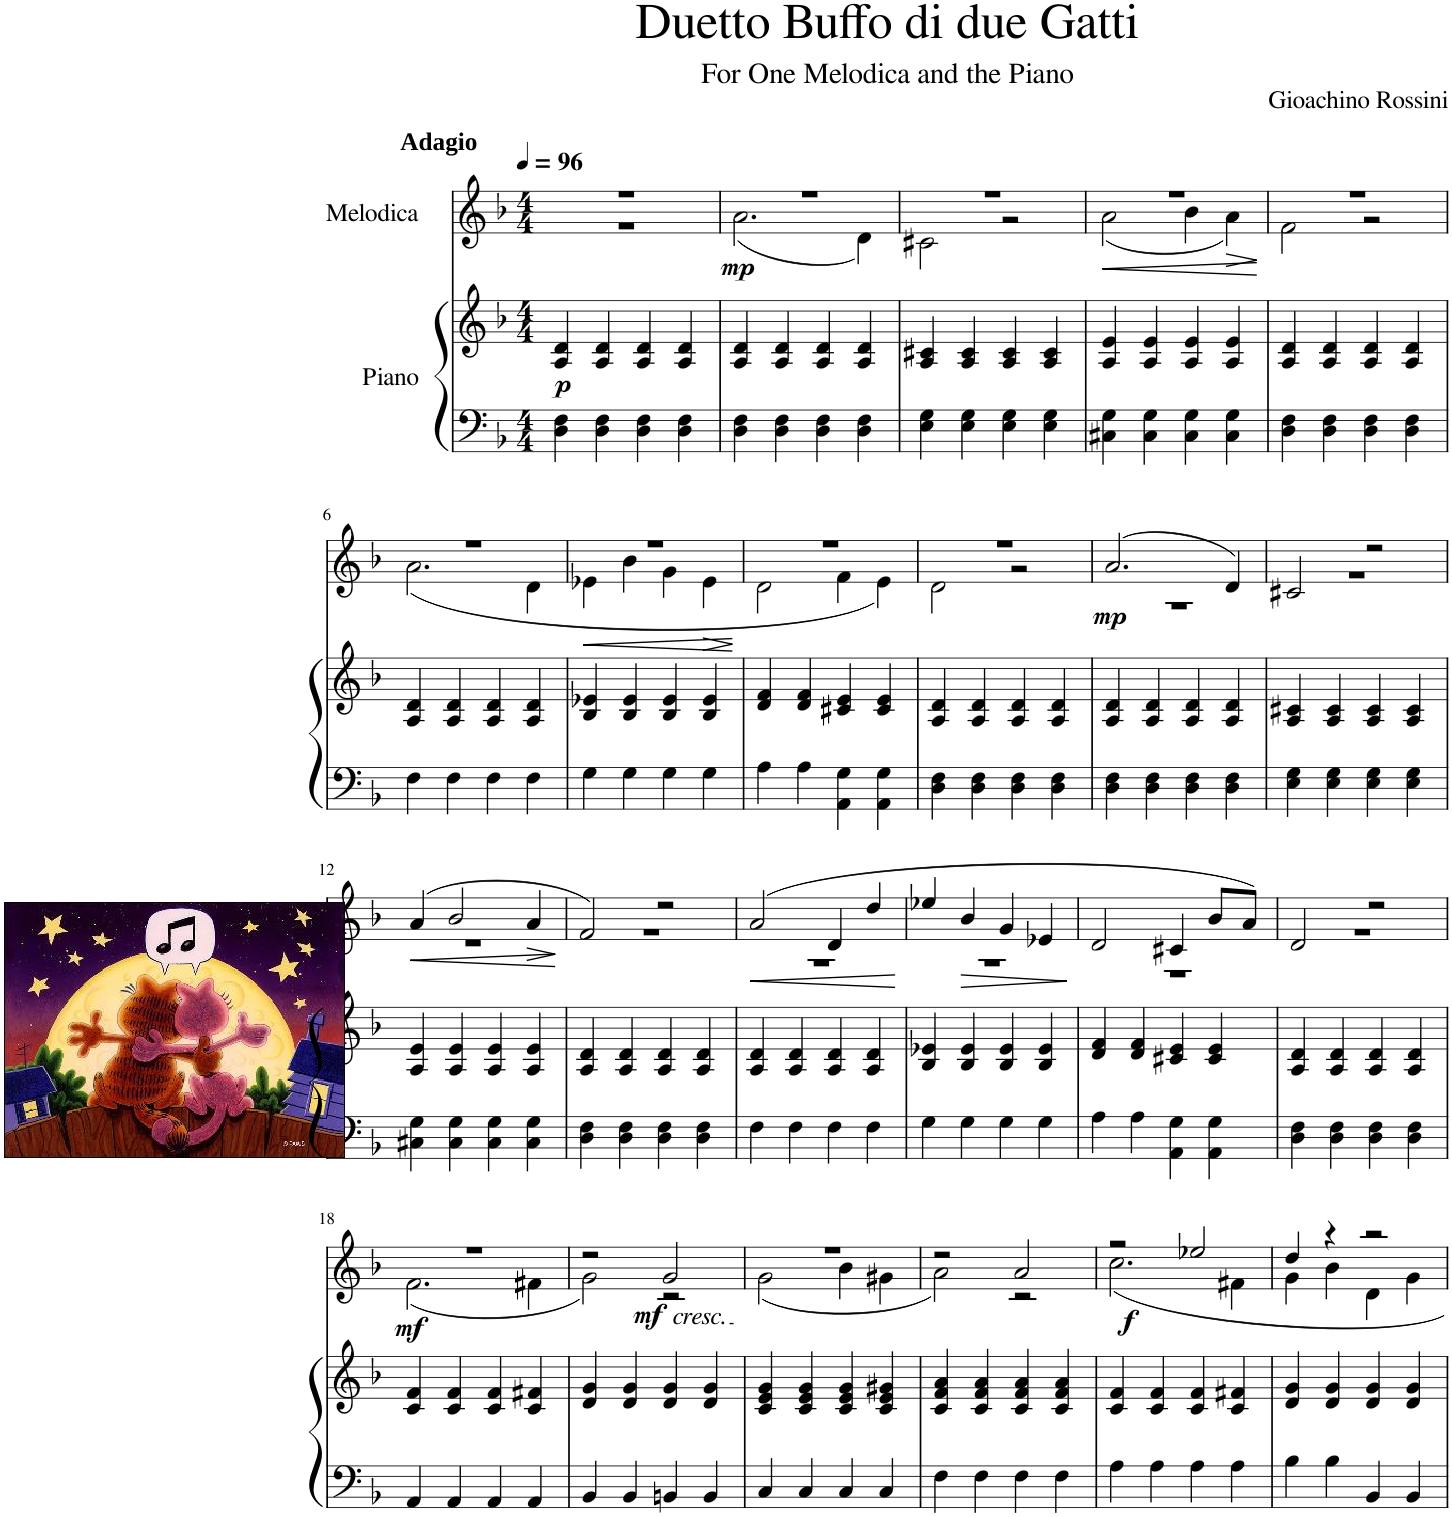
**kern	**kern	**dynam	**kern	**dynam
*part2	*part2	*part2	*part1	*part1
*staff3	*staff2	*staff2/3	*staff1	*staff1
*I"Piano	*	*	*I"Melodica	*
*clefF4	*clefG2	*	*clefG2	*
*k[b-]	*k[b-]	*	*k[b-]	*
*M4/4	*M4/4	*	*M4/4	*
*MM96	*MM96	*	*MM96	*
=1	=1	=1	=1	=1
*	*	*	*^	*
!	!	!	!LO:TX:a:B:t=Adagio	!	!
!	!	!LO:DY:b	!	!	!
4D\ 4F\	4A/ 4d/	p	1r	1r	.
4D\ 4F\	4A/ 4d/	.	.	.	.
4D\ 4F\	4A/ 4d/	.	.	.	.
4D\ 4F\	4A/ 4d/	.	.	.	.
=2	=2	=2	=2	=2	=2
!	!	!	!	!	!LO:DY:b
4D\ 4F\	4A/ 4d/	.	1r	(2.a\	mp
4D\ 4F\	4A/ 4d/	.	.	.	.
4D\ 4F\	4A/ 4d/	.	.	.	.
4D\ 4F\	4A/ 4d/	.	.	4d\)	.
=3	=3	=3	=3	=3	=3
4E\ 4G\	4A/ 4c#X/	.	1r	2c#X\	.
4E\ 4G\	4A/ 4c#/	.	.	.	.
4E\ 4G\	4A/ 4c#/	.	.	2r	.
4E\ 4G\	4A/ 4c#/	.	.	.	.
=4	=4	=4	=4	=4	=4
!	!	!	!	!	!LO:HP:b
4C#X\ 4G\	4A/ 4e/	.	1r	(2a\	<
4C#\ 4G\	4A/ 4e/	.	.	.	.
4C#\ 4G\	4A/ 4e/	.	.	4b-\	.
!	!	!	!	!	!LO:HP:b
4C#\ 4G\	4A/ 4e/	.	.	4a\)	>
*	*	*	*v	*v	*
.	.	.	.	[
=5	=5	=5	=5	=5
*	*	*	*^	*
4D\ 4F\	4A/ 4d/	.	1r	2f\	.
4D\ 4F\	4A/ 4d/	.	.	.	.
4D\ 4F\	4A/ 4d/	.	.	2r	.
4D\ 4F\	4A/ 4d/	.	.	.	.
!!LO:LB:g=z	!!
=6	=6	=6	=6	=6	=6
4F\	4A/ 4d/	.	1r	(2.a\	.
4F\	4A/ 4d/	.	.	.	.
4F\	4A/ 4d/	.	.	.	.
4F\	4A/ 4d/	.	.	4d\	.
=7	=7	=7	=7	=7	=7
!	!	!	!	!	!LO:HP:b
4G\	4B-/ 4e-X/	.	1r	4e-X\	<
4G\	4B-/ 4e-/	.	.	4b-\	.
4G\	4B-/ 4e-/	.	.	4g\	.
!	!	!	!	!	!LO:HP:b
4G\	4B-/ 4e-/	.	.	4e-\	>
*	*	*	*v	*v	*
.	.	.	.	] [
=8	=8	=8	=8	=8
*	*	*	*^	*
4A\	4d/ 4f/	.	1r	2d\	.
4A\	4d/ 4f/	.	.	.	.
4AA\ 4G\	4c#X/ 4e/	.	.	4f\	.
4AA\ 4G\	4c#/ 4e/	.	.	4e\)	.
=9	=9	=9	=9	=9	=9
4D\ 4F\	4A/ 4d/	.	1r	2d\	.
4D\ 4F\	4A/ 4d/	.	.	.	.
4D\ 4F\	4A/ 4d/	.	.	2r	.
4D\ 4F\	4A/ 4d/	.	.	.	.
=10	=10	=10	=10	=10	=10
!	!	!	!	!	!LO:DY:b
4D\ 4F\	4A/ 4d/	.	(2.a/	1r	mp
4D\ 4F\	4A/ 4d/	.	.	.	.
4D\ 4F\	4A/ 4d/	.	.	.	.
4D\ 4F\	4A/ 4d/	.	4d/)	.	.
=11	=11	=11	=11	=11	=11
4E\ 4G\	4A/ 4c#X/	.	2c#X/	1r	.
4E\ 4G\	4A/ 4c#/	.	.	.	.
4E\ 4G\	4A/ 4c#/	.	2r	.	.
4E\ 4G\	4A/ 4c#/	.	.	.	.
!!LO:LB:g=z	!!
=12	=12	=12	=12	=12	=12
!	!	!	!	!	!LO:HP:b
4C#X\ 4G\	4A/ 4e/	.	(4a/	1r	<
4C#\ 4G\	4A/ 4e/	.	2b-/	.	.
4C#\ 4G\	4A/ 4e/	.	.	.	.
!	!	!	!	!	!LO:HP:b
4C#\ 4G\	4A/ 4e/	.	4a/	.	>
*	*	*	*v	*v	*
.	.	.	.	] ]
=13	=13	=13	=13	=13
*	*	*	*^	*
4D\ 4F\	4A/ 4d/	.	2f/)	1r	.
4D\ 4F\	4A/ 4d/	.	.	.	.
4D\ 4F\	4A/ 4d/	.	2r	.	.
4D\ 4F\	4A/ 4d/	.	.	.	.
=14	=14	=14	=14	=14	=14
!	!	!	!	!	!LO:HP:b
4F\	4A/ 4d/	.	(2a/	1r	<
4F\	4A/ 4d/	.	.	.	.
4F\	4A/ 4d/	.	4d/	.	.
4F\	4A/ 4d/	.	4dd/	.	.
*	*	*	*v	*v	*
.	.	.	.	[
=15	=15	=15	=15	=15
*	*	*	*^	*
4G\	4B-/ 4e-X/	.	4ee-X/	1r	.
4G\	4B-/ 4e-/	.	4b-/	.	.
4G\	4B-/ 4e-/	.	4g/	.	.
4G\	4B-/ 4e-/	.	4e-X/	.	.
*	*	*	*v	*v	*
.	.	.	.	[
=16	=16	=16	=16	=16
*	*	*	*^	*
4A\	4d/ 4f/	.	2d/	1r	.
4A\	4d/ 4f/	.	.	.	.
4AA\ 4G\	4c#X/ 4e/	.	4c#X/	.	.
4AA\ 4G\	4c#/ 4e/	.	8b-/L	.	.
.	.	.	8a/J)	.	.
=17	=17	=17	=17	=17	=17
4D\ 4F\	4A/ 4d/	.	2d/	1r	.
4D\ 4F\	4A/ 4d/	.	.	.	.
4D\ 4F\	4A/ 4d/	.	2r	.	.
4D\ 4F\	4A/ 4d/	.	.	.	.
!!LO:LB:g=z	!!
=18	=18	=18	=18	=18	=18
!	!	!	!	!	!LO:DY:b
4AA/	4c/ 4f/	.	1r	(2.f\	mf
4AA/	4c/ 4f/	.	.	.	.
4AA/	4c/ 4f/	.	.	.	.
4AA/	4c/ 4f#X/	.	.	4f#X\	.
=19	=19	=19	=19	=19	=19
4BB-/	4d/ 4g/	.	2r	2g\)	.
4BB-/	4d/ 4g/	.	.	.	.
!	!	!	!LO:TX:b:i:t=cresc.	!	!
!	!	!	!	!	!LO:DY:b
4BBn/	4d/ 4g/	.	2g/	2r	mf
4BB/	4d/ 4g/	.	.	.	.
=20	=20	=20	=20	=20	=20
4C/	4c/ 4e/ 4g/	.	1r	(2g\	.
4C/	4c/ 4e/ 4g/	.	.	.	.
4C/	4c/ 4e/ 4g/	.	.	4b-\	.
4C/	4c/ 4e/ 4g#X/	.	.	4g#X\	.
=21	=21	=21	=21	=21	=21
4F\	4c/ 4f/ 4a/	.	2r	2a\)	.
4F\	4c/ 4f/ 4a/	.	.	.	.
4F\	4c/ 4f/ 4a/	.	2a/	2r	.
4F\	4c/ 4f/ 4a/	.	.	.	.
=22	=22	=22	=22	=22	=22
!	!	!	!	!	!LO:DY:b
4A\	4c/ 4f/	.	2r	2.cc\	f
4A\	4c/ 4f/	.	.	.	.
4A\	4c/ 4f/	.	2ee-X/	.	.
4A\	4c/ 4f#X/	.	.	4f#X\	.
=23	=23	=23	=23	=23	=23
4B-\	4d/ 4g/	.	4dd/	4g\	.
4B-\	4d/ 4g/	.	4r	4b-\	.
4BB-/	4d/ 4g/	.	2r	4d\	.
4BB-/	4d/ 4g/	.	.	4g\	.
*	*	*	*v	*v	*
=	=	=	=	=
*-	*-	*-	*-	*-
